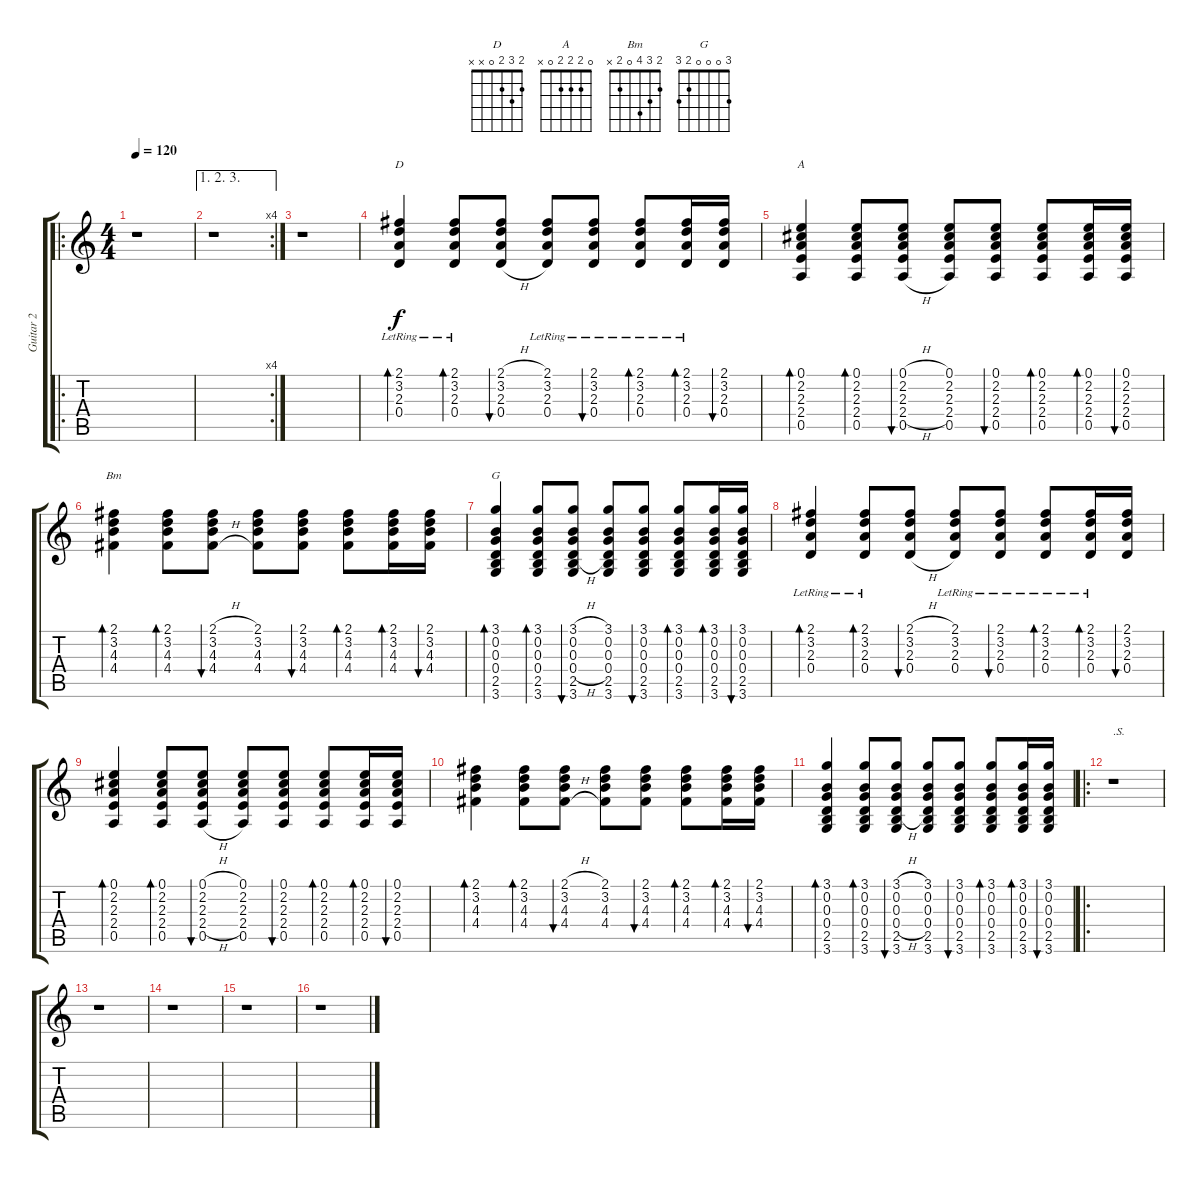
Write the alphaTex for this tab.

\track ("Guitar 2" "Guitar 2") {instrument acousticguitarsteel}
\staff {score tabs}
\tuning (E4 B3 G3 D3 A2 E2) {hide}
\chord ("D" 2 3 2 0 x x)
\chord ("A" 0 2 2 2 0 x)
\chord ("Bm" 2 3 4 0 2 x)
\chord ("G" 3 0 0 0 2 3)
\ro
\ts (4 4)
\tempo 120
\clef g2
\ks c
r.1{dy f instrument acousticguitarsteel} |
\ae (1 2 3)
\rc 4
r.1 |
r.1 |
(2.1{lr} 3.2 2.3{lr} 0.4{lr}).4{bd 60 ch "D"} (2.1{lr} 3.2{lr} 2.3{lr} 0.4{lr}).8{bd 60} (2.1{h} 3.2{h} 2.3{h} 0.4{h}).8{bu 60} (2.1{lr} 3.2{lr} 2.3{lr} 0.4{lr}).8 (2.1{lr} 3.2{lr} 2.3{lr} 0.4{lr}).8{bu 60} (2.1{lr} 3.2{lr} 2.3{lr} 0.4{lr}).8{bd 60} (2.1{lr} 3.2{lr} 2.3{lr} 0.4{lr}).16{bd 60} (2.1 3.2 2.3 0.4).16{bu 60} |
(0.1 2.2 2.3 2.4 0.5).4{bd 60 ch "A"} (0.1 2.2 2.3 2.4 0.5).8{bd 60} (0.1{h} 2.2{h} 2.3{h} 2.4{h} 0.5{h}).8{bu 60} (0.1 2.2 2.3 2.4 0.5).8 (0.1 2.2 2.3 2.4 0.5).8{bu 60} (0.1 2.2 2.3 2.4 0.5).8{bd 60} (0.1 2.2 2.3 2.4 0.5).16{bd 60} (0.1 2.2 2.3 2.4 0.5).16{bu 120} |
(2.1 3.2 4.3 4.4).4{bd 60 ch "Bm"} (2.1 3.2 4.3 4.4).8{bd 60} (2.1{h} 3.2{h} 4.3{h} 4.4{h}).8{bu 60} (2.1 3.2 4.3 4.4).8 (2.1 3.2 4.3 4.4).8{bu 60} (2.1 3.2 4.3 4.4).8{bd 60} (2.1 3.2 4.3 4.4).16{bd 60} (2.1 3.2 4.3 4.4).16{bu 60} |
(3.1 0.2 0.3 0.4 2.5 3.6).4{bd 60 ch "G"} (3.1 0.2 0.3 0.4 2.5 3.6).8{bd 60} (3.1{h} 0.2{h} 0.3{h} 0.4{h} 2.5{h} 3.6).8{bu 60} (3.1 0.2 0.3 0.4 2.5 3.6).8 (3.1 0.2 0.3 0.4 2.5 3.6).8{bu 60} (3.1 0.2 0.3 0.4 2.5 3.6).8{bd 60} (3.1 0.2 0.3 0.4 2.5 3.6).16{bd 60} (3.1 0.2 0.3 0.4 2.5 3.6).16{bu 60} |
(2.1{lr} 3.2 2.3{lr} 0.4{lr}).4{bd 60} (2.1{lr} 3.2{lr} 2.3{lr} 0.4{lr}).8{bd 60} (2.1{h} 3.2{h} 2.3{h} 0.4{h}).8{bu 60} (2.1{lr} 3.2{lr} 2.3{lr} 0.4{lr}).8 (2.1{lr} 3.2{lr} 2.3{lr} 0.4{lr}).8{bu 60} (2.1{lr} 3.2{lr} 2.3{lr} 0.4{lr}).8{bd 60} (2.1{lr} 3.2{lr} 2.3{lr} 0.4{lr}).16{bd 60} (2.1 3.2 2.3 0.4).16{bu 60} |
(0.1 2.2 2.3 2.4 0.5).4{bd 60} (0.1 2.2 2.3 2.4 0.5).8{bd 60} (0.1{h} 2.2{h} 2.3{h} 2.4{h} 0.5{h}).8{bu 60} (0.1 2.2 2.3 2.4 0.5).8 (0.1 2.2 2.3 2.4 0.5).8{bu 60} (0.1 2.2 2.3 2.4 0.5).8{bd 60} (0.1 2.2 2.3 2.4 0.5).16{bd 60} (0.1 2.2 2.3 2.4 0.5).16{bu 120} |
(2.1 3.2 4.3 4.4).4{bd 60} (2.1 3.2 4.3 4.4).8{bd 60} (2.1{h} 3.2{h} 4.3{h} 4.4{h}).8{bu 60} (2.1 3.2 4.3 4.4).8 (2.1 3.2 4.3 4.4).8{bu 60} (2.1 3.2 4.3 4.4).8{bd 60} (2.1 3.2 4.3 4.4).16{bd 60} (2.1 3.2 4.3 4.4).16{bu 60} |
(3.1 0.2 0.3 0.4 2.5 3.6).4{bd 60} (3.1 0.2 0.3 0.4 2.5 3.6).8{bd 60} (3.1{h} 0.2{h} 0.3{h} 0.4{h} 2.5{h} 3.6).8{bu 60} (3.1 0.2 0.3 0.4 2.5 3.6).8 (3.1 0.2 0.3 0.4 2.5 3.6).8{bu 60} (3.1 0.2 0.3 0.4 2.5 3.6).8{bd 60} (3.1 0.2 0.3 0.4 2.5 3.6).16{bd 60} (3.1 0.2 0.3 0.4 2.5 3.6).16{bu 60} |
\ro
r.1{txt ".S."} |
r.1 |
r.1 |
r.1 |
r.1
